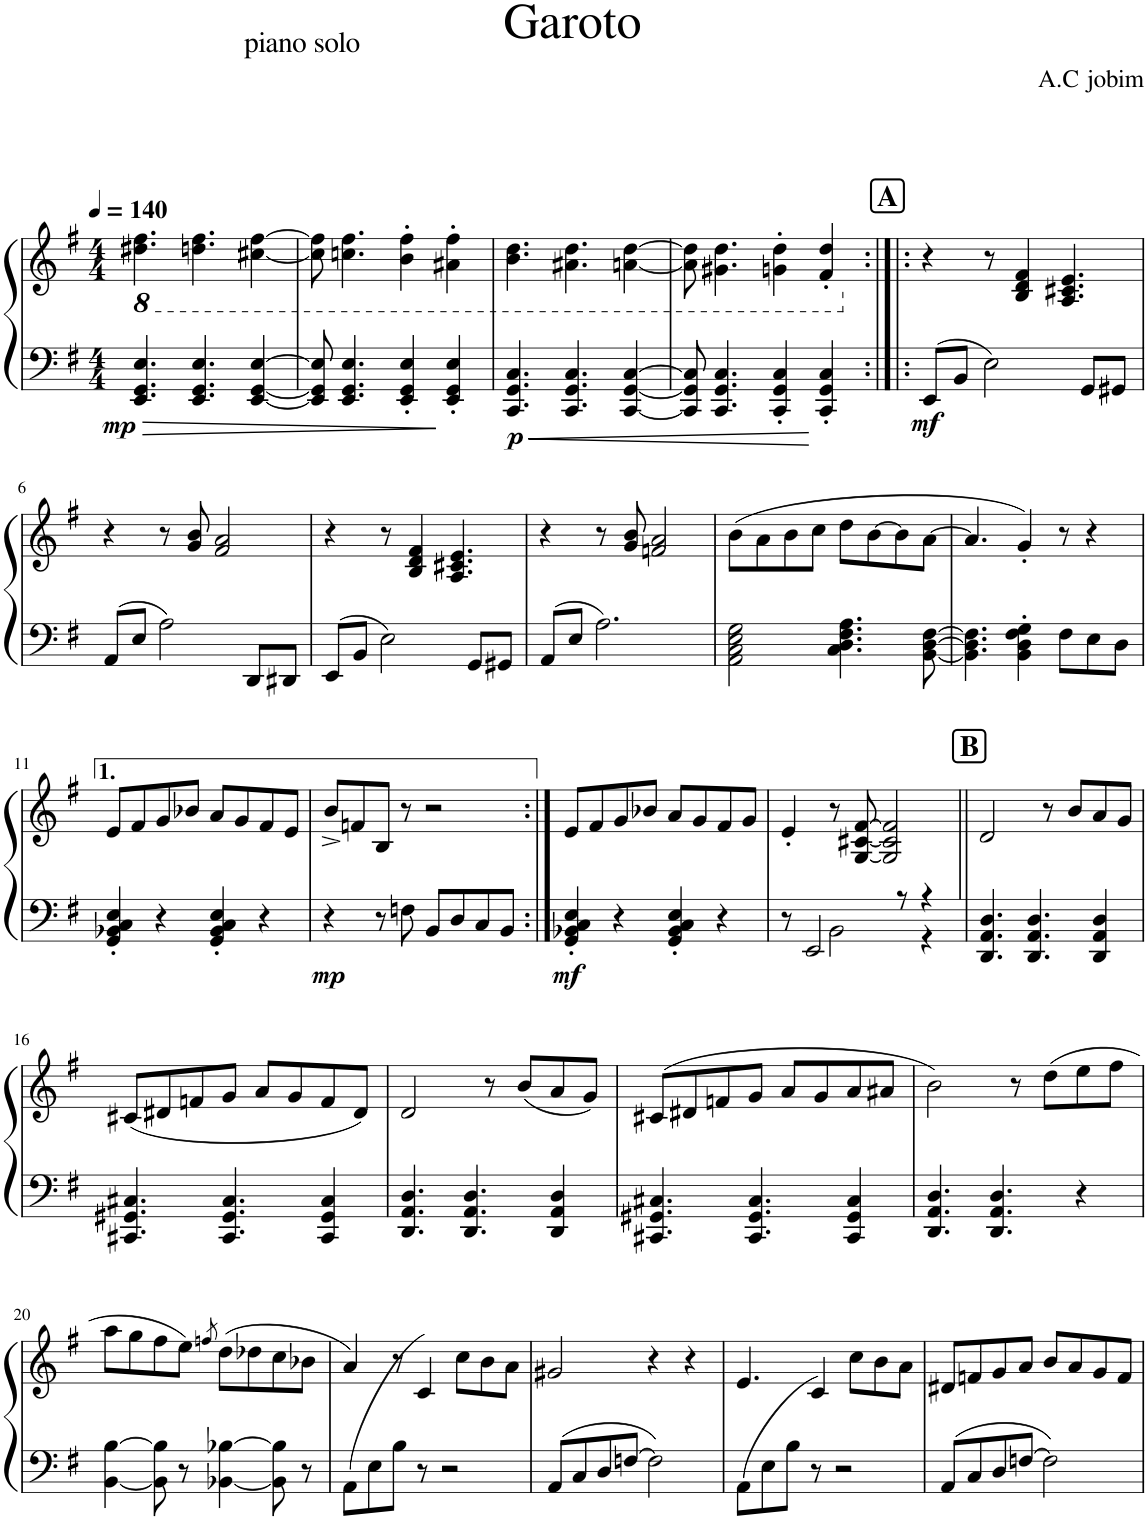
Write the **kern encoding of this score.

**kern	**kern	**dynam
*part1	*part1	*part1
*staff2	*staff1	*staff1/2
*I"Piano	*	*
*I'Pno.	*	*
*clefF4	*clefG2	*
*k[f#]	*k[f#]	*
*M4/4	*M4/4	*
*MM140	*MM140	*
*	*8ba	*
=1	=1	=1
!	!	!LO:DY:b=2
4.EE/ 4.GG/ 4.E/	4.d#X\ 4.f#\	mp
4.EE/ 4.GG/ 4.E/	4.dn\ 4.f#\	.
[4EE/ [4GG/ [4E/	[4c#X\ [4f#\	.
=2	=2	=2
8EE/] 8GG/] 8E/]	8c#\] 8f#\]	.
4.EE/ 4.GG/ 4.E/	4.cn\ 4.f#\	.
4EE/' 4GG/' 4E/'	4B\' 4f#\'	.
4EE/' 4GG/' 4E/'	4A#X\' 4f#\'	.
=3	=3	=3
!	!	!LO:DY:b=2
4.CC/ 4.GG/ 4.C/	4.B\ 4.d\	p
4.CC/ 4.GG/ 4.C/	4.A#X\ 4.d\	.
[4CC/ [4GG/ [4C/	[4An\ [4d\	.
=4	=4	=4
8CC/] 8GG/] 8C/]	8A\] 8d\]	.
4.CC/ 4.GG/ 4.C/	4.G#X\ 4.d\	.
4CC/' 4GG/' 4C/'	4Gn\' 4d\'	.
4CC/' 4GG/' 4C/'	4F#/' 4d/'	.
!!LO:REH:place=s1:a:B:cj:fs=14:t=A
=5:|!|:	=5:|!|:	=5:|!|:
*	*X8ba	*
!	!	!LO:DY:b=2
8EE/L	4r	mf
8BB/J	.	.
2E\	8r	.
.	4B/ 4d/ 4f#/	.
.	4.A/ 4.c#X/ 4.e/	.
8GG/L	.	.
8GG#X/J	.	.
!!LO:LB:g=z
=6	=6	=6
8AA/L	4r	.
8E/J	.	.
2A\	8r	.
.	8g/ 8b/	.
.	2f#/ 2a/	.
8DD/L	.	.
8DD#X/J	.	.
=7	=7	=7
8EE/L	4r	.
8BB/J	.	.
2E\	8r	.
.	4B/ 4d/ 4f#/	.
.	4.A/ 4.c#X/ 4.e/	.
8GG/L	.	.
8GG#X/J	.	.
=8	=8	=8
8AA/L	4r	.
8E/J	.	.
2.A\	8r	.
.	8g/ 8b/	.
.	2fn/ 2a/	.
=9	=9	=9
2AA\ 2C\ 2E\ 2G\	(8b\L	.
.	8a\	.
.	8b\	.
.	8cc\J	.
4.C\ 4.D\ 4.F#\ 4.A\	8dd\L	.
.	[8b\	.
.	8b\]	.
[8BB\ [8D\ [8F#\	[8a\J	.
=10	=10	=10
4.BB\] 4.D\] 4.F#\]	4.a/]	.
4BB\' 4D\' 4F#\' 4G\'	4g'/)	.
8F#\L	8r	.
8E\	4r	.
8D\J	.	.
!!LO:LB:g=z
=11	=11	=11
4GG/' 4BB-X/' 4C/' 4E/'	8e/L	.
.	8f#/	.
4r	8g/	.
.	8b-X/J	.
4GG/' 4BB-/' 4C/' 4E/'	8a/L	.
.	8g/	.
4r	8f#/	.
.	8e/J	.
=12	=12	=12
!	!	!LO:DY:b=2
4r	8b^/L	mp
.	8fn/	.
8r	8B/J	.
8Fn\	8r	.
8BB/L	2r	.
8D/	.	.
8C/	.	.
8BB/J	.	.
=13:|!	=13:|!	=13:|!
!	!	!LO:DY:b=2
4GG/' 4BB-X/' 4C/' 4E/'	8e/L	mf
.	8f#/	.
4r	8g/	.
.	8b-X/J	.
4GG/' 4BB-/' 4C/' 4E/'	8a/L	.
.	8g/	.
4r	8f#/	.
.	8g/J	.
=14	=14	=14
*^	*	*
8r	4ryy	4e'/	.
2EE/	.	.	.
.	2BB\	8r	.
.	.	[8G/ [8c#X/ [8f#/	.
.	.	2G/] 2c#/] 2f#/]	.
8r	.	.	.
4r	4r	.	.
*v	*v	*	*
!!LO:REH:place=s1:a:B:cj:fs=14:t=B
=15||	=15||	=15||
4.DD/ 4.AA/ 4.D/	2d/	.
4.DD/ 4.AA/ 4.D/	.	.
.	8r	.
.	8b/L	.
4DD/ 4AA/ 4D/	8a/	.
.	8g/J	.
!!LO:LB:g=z
=16	=16	=16
4.CC#X/ 4.GG#X/ 4.C#X/	(8c#X/L	.
.	8d#X/	.
.	8fn/	.
4.CC#/ 4.GG#/ 4.C#/	8g/J	.
.	8a/L	.
.	8g/	.
4CC#/ 4GG#/ 4C#/	8f/	.
.	8d#/J)	.
=17	=17	=17
4.DD/ 4.AA/ 4.D/	2d/	.
4.DD/ 4.AA/ 4.D/	.	.
.	8r	.
.	(8b/L	.
4DD/ 4AA/ 4D/	8a/	.
.	8g/J)	.
=18	=18	=18
4.CC#X/ 4.GG#X/ 4.C#X/	(8c#X/L	.
.	8d#X/	.
.	8fn/	.
4.CC#/ 4.GG#/ 4.C#/	8g/J	.
.	8a/L	.
.	8g/	.
4CC#/ 4GG#/ 4C#/	8a/	.
.	8a#X/J	.
=19	=19	=19
4.DD/ 4.AA/ 4.D/	2b\)	.
4.DD/ 4.AA/ 4.D/	.	.
.	8r	.
.	(8dd\L	.
4r	8ee\	.
.	8ff#\J	.
!!LO:LB:g=z
=20	=20	=20
[4BB\ [4B\	8aa\L	.
.	8gg\	.
8BB\] 8B\]	8ff#\	.
8r	8ee\J)	.
.	8qffn/	.
[4BB-X\ [4B-X\	(8dd\L	.
.	8dd-X\	.
8BB-\] 8B-\]	8cc\	.
8r	8b-X\J	.
=21	=21	=21
8AA\L	4a/)	.
8E\	.	.
8B\J	8r	.
8r	(4c/	.
2r	.	.
.	8cc\L	.
.	8b\	.
.	8a\J	.
=22	=22	=22
8AA/L	2g#X/	.
8C/	.	.
8D/	.	.
[8Fn/J	.	.
2F\]	4r	.
.	4r	.
=23	=23	=23
8AA\L	4.e/	.
8E\	.	.
8B\J	.	.
8r	(4c/	.
2r	.	.
.	8cc\L	.
.	8b\	.
.	8a\J	.
=24	=24	=24
8AA/L	8d#X/L	.
8C/	8fn/	.
8D/	8g/	.
[8Fn/J	8a/J	.
2F\]	8b/L	.
.	8a/	.
.	8g/	.
.	8f/J	.
=	=	=
*-	*-	*-
